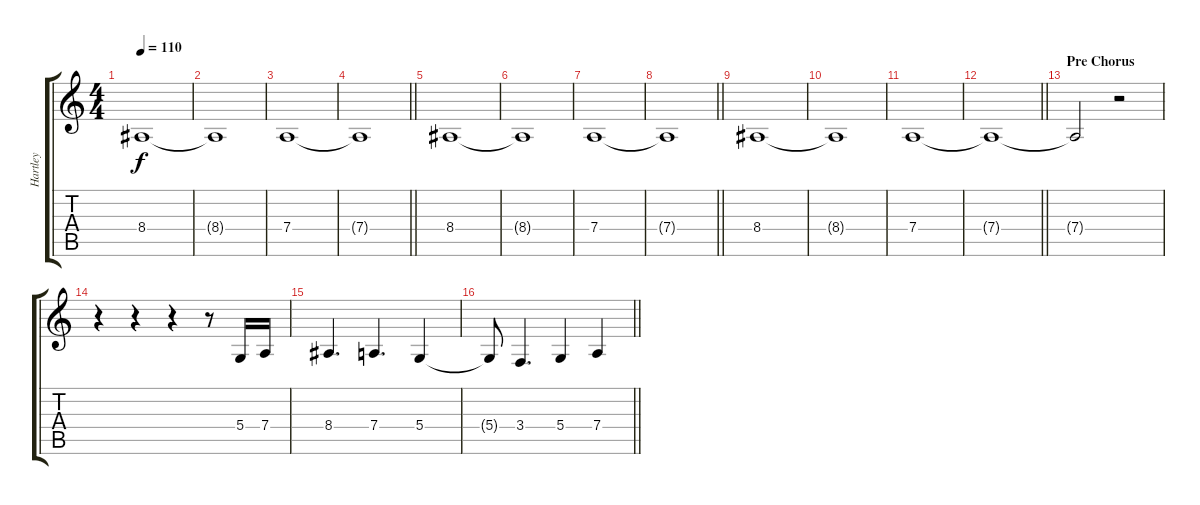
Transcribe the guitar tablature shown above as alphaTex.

\track ("Hartley" "Hartley") {instrument acousticgrandpiano}
\staff {score tabs}
\tuning (E4 B3 G3 D3 A2 E2) {hide}
\ts (4 4)
\tempo 110
\clef g2
\ks c
8.4.1{dy f} |
8.4{t}.1 |
7.4.1 |
\barLineRight lightlight
7.4{t}.1 |
8.4.1 |
8.4{t}.1 |
7.4.1 |
\barLineRight lightlight
7.4{t}.1 |
8.4.1 |
8.4{t}.1 |
7.4.1 |
\barLineRight lightlight
7.4{t}.1 |
\section ("" "Pre Chorus")
7.4{t}.2 r.2 |
r.4 r.4 r.4 r.8 5.4.16 7.4.16 |
8.4.4{d} 7.4.4{d} 5.4.4 |
\barLineRight lightlight
5.4{t}.8 3.4.4{d} 5.4.4 7.4.4
